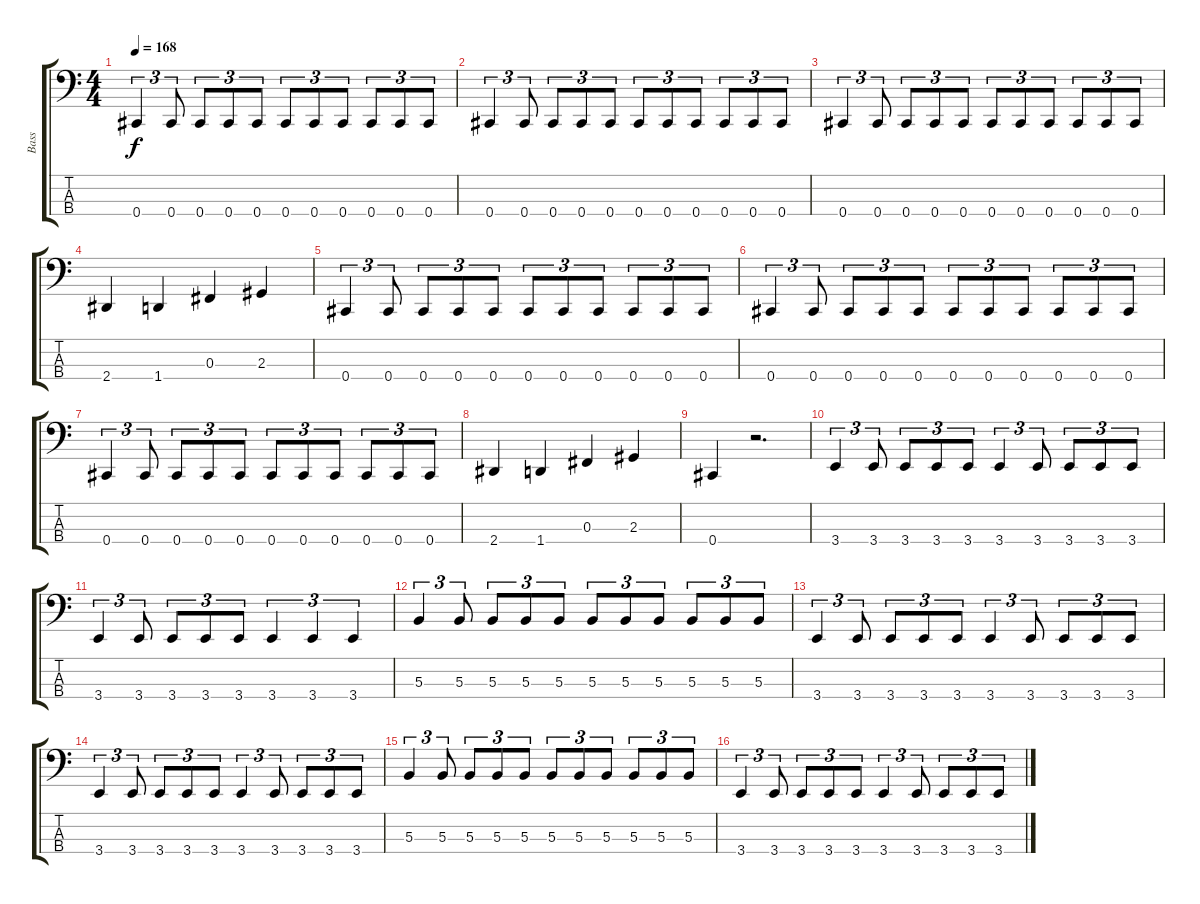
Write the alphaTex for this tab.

\track ("Bass" "Bass") {instrument electricbassfinger}
\staff {score tabs}
\tuning (E2 B1 Gb1 Db1) {hide}
\ts (4 4)
\tempo 168
\clef f4
\ks c
0.4.4{tu (3 2) dy f} 0.4.8{tu (3 2)} 0.4.8{tu (3 2)} 0.4.8{tu (3 2)} 0.4.8{tu (3 2)} 0.4.8{tu (3 2)} 0.4.8{tu (3 2)} 0.4.8{tu (3 2)} 0.4.8{tu (3 2)} 0.4.8{tu (3 2)} 0.4.8{tu (3 2)} |
0.4.4{tu (3 2)} 0.4.8{tu (3 2)} 0.4.8{tu (3 2)} 0.4.8{tu (3 2)} 0.4.8{tu (3 2)} 0.4.8{tu (3 2)} 0.4.8{tu (3 2)} 0.4.8{tu (3 2)} 0.4.8{tu (3 2)} 0.4.8{tu (3 2)} 0.4.8{tu (3 2)} |
0.4.4{tu (3 2)} 0.4.8{tu (3 2)} 0.4.8{tu (3 2)} 0.4.8{tu (3 2)} 0.4.8{tu (3 2)} 0.4.8{tu (3 2)} 0.4.8{tu (3 2)} 0.4.8{tu (3 2)} 0.4.8{tu (3 2)} 0.4.8{tu (3 2)} 0.4.8{tu (3 2)} |
2.4.4 1.4.4 0.3.4 2.3.4 |
0.4.4{tu (3 2)} 0.4.8{tu (3 2)} 0.4.8{tu (3 2)} 0.4.8{tu (3 2)} 0.4.8{tu (3 2)} 0.4.8{tu (3 2)} 0.4.8{tu (3 2)} 0.4.8{tu (3 2)} 0.4.8{tu (3 2)} 0.4.8{tu (3 2)} 0.4.8{tu (3 2)} |
0.4.4{tu (3 2)} 0.4.8{tu (3 2)} 0.4.8{tu (3 2)} 0.4.8{tu (3 2)} 0.4.8{tu (3 2)} 0.4.8{tu (3 2)} 0.4.8{tu (3 2)} 0.4.8{tu (3 2)} 0.4.8{tu (3 2)} 0.4.8{tu (3 2)} 0.4.8{tu (3 2)} |
0.4.4{tu (3 2)} 0.4.8{tu (3 2)} 0.4.8{tu (3 2)} 0.4.8{tu (3 2)} 0.4.8{tu (3 2)} 0.4.8{tu (3 2)} 0.4.8{tu (3 2)} 0.4.8{tu (3 2)} 0.4.8{tu (3 2)} 0.4.8{tu (3 2)} 0.4.8{tu (3 2)} |
2.4.4 1.4.4 0.3.4 2.3.4 |
0.4.4 r.2{d} |
3.4.4{tu (3 2)} 3.4.8{tu (3 2)} 3.4.8{tu (3 2)} 3.4.8{tu (3 2)} 3.4.8{tu (3 2)} 3.4.4{tu (3 2)} 3.4.8{tu (3 2)} 3.4.8{tu (3 2)} 3.4.8{tu (3 2)} 3.4.8{tu (3 2)} |
3.4.4{tu (3 2)} 3.4.8{tu (3 2)} 3.4.8{tu (3 2)} 3.4.8{tu (3 2)} 3.4.8{tu (3 2)} 3.4.4{tu (3 2)} 3.4.4{tu (3 2)} 3.4.4{tu (3 2)} |
5.3.4{tu (3 2)} 5.3.8{tu (3 2)} 5.3.8{tu (3 2)} 5.3.8{tu (3 2)} 5.3.8{tu (3 2)} 5.3.8{tu (3 2)} 5.3.8{tu (3 2)} 5.3.8{tu (3 2)} 5.3.8{tu (3 2)} 5.3.8{tu (3 2)} 5.3.8{tu (3 2)} |
3.4.4{tu (3 2)} 3.4.8{tu (3 2)} 3.4.8{tu (3 2)} 3.4.8{tu (3 2)} 3.4.8{tu (3 2)} 3.4.4{tu (3 2)} 3.4.8{tu (3 2)} 3.4.8{tu (3 2)} 3.4.8{tu (3 2)} 3.4.8{tu (3 2)} |
3.4.4{tu (3 2)} 3.4.8{tu (3 2)} 3.4.8{tu (3 2)} 3.4.8{tu (3 2)} 3.4.8{tu (3 2)} 3.4.4{tu (3 2)} 3.4.8{tu (3 2)} 3.4.8{tu (3 2)} 3.4.8{tu (3 2)} 3.4.8{tu (3 2)} |
5.3.4{tu (3 2)} 5.3.8{tu (3 2)} 5.3.8{tu (3 2)} 5.3.8{tu (3 2)} 5.3.8{tu (3 2)} 5.3.8{tu (3 2)} 5.3.8{tu (3 2)} 5.3.8{tu (3 2)} 5.3.8{tu (3 2)} 5.3.8{tu (3 2)} 5.3.8{tu (3 2)} |
3.4.4{tu (3 2)} 3.4.8{tu (3 2)} 3.4.8{tu (3 2)} 3.4.8{tu (3 2)} 3.4.8{tu (3 2)} 3.4.4{tu (3 2)} 3.4.8{tu (3 2)} 3.4.8{tu (3 2)} 3.4.8{tu (3 2)} 3.4.8{tu (3 2)}
